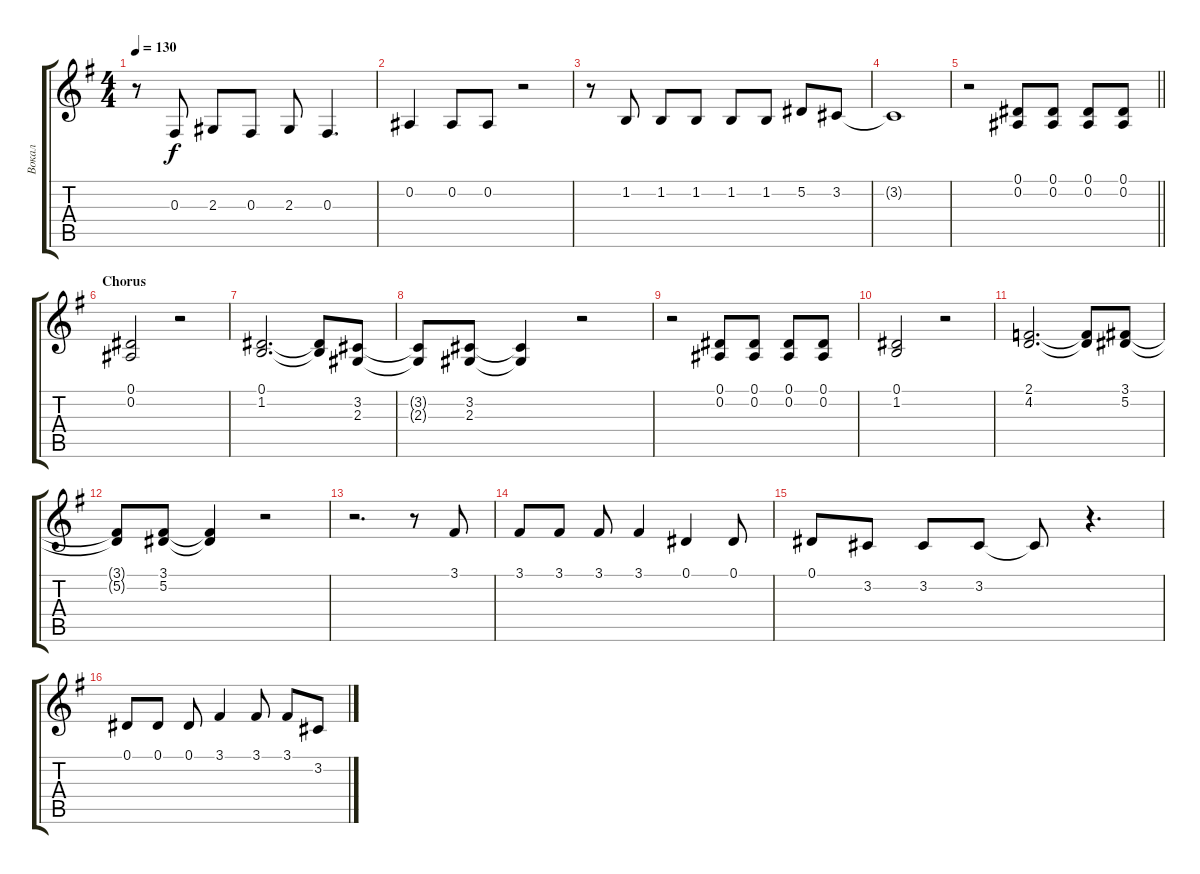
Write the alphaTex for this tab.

\track ("Вокал" "Вокал") {instrument violin}
\staff {score tabs}
\tuning (Eb4 Bb3 Gb3 Db3 Ab2 Eb2) {hide}
\ts (4 4)
\tempo 130
\clef g2
\ks eminor
r.8{dy f} 0.3.8 2.3.8 0.3.8 2.3.8 0.3.4{d} |
0.2.4 0.2.8 0.2.8 r.2 |
r.8 1.2.8 1.2.8 1.2.8 1.2.8 1.2.8 5.2.8 3.2.8 |
3.2{t}.1 |
\barLineRight lightlight
r.2 (0.1 0.2).8 (0.1 0.2).8 (0.1 0.2).8 (0.1 0.2).8 |
\section ("" "Chorus")
(0.1 0.2).2 r.2 |
(0.1 1.2).2{d} (0.1{t} 1.2{t}).8 (3.2 2.3).8 |
(3.2{t} 2.3{t}).8 (3.2 2.3).8 (3.2{t} 2.3{t}).4 r.2 |
r.2 (0.1 0.2).8 (0.1 0.2).8 (0.1 0.2).8 (0.1 0.2).8 |
(0.1 1.2).2 r.2 |
(2.1 4.2).2{d} (2.1{t} 4.2{t}).8 (3.1 5.2).8 |
(3.1{t} 5.2{t}).8 (3.1 5.2).8 (3.1{t} 5.2{t}).4 r.2 |
r.2{d} r.8 3.1.8 |
3.1.8 3.1.8 3.1.8 3.1.4 0.1.4 0.1.8 |
0.1.8 3.2.8 3.2.8 3.2.8 3.2{t}.8 r.4{d} |
0.1.8 0.1.8 0.1.8 3.1.4 3.1.8 3.1.8 3.2.8
